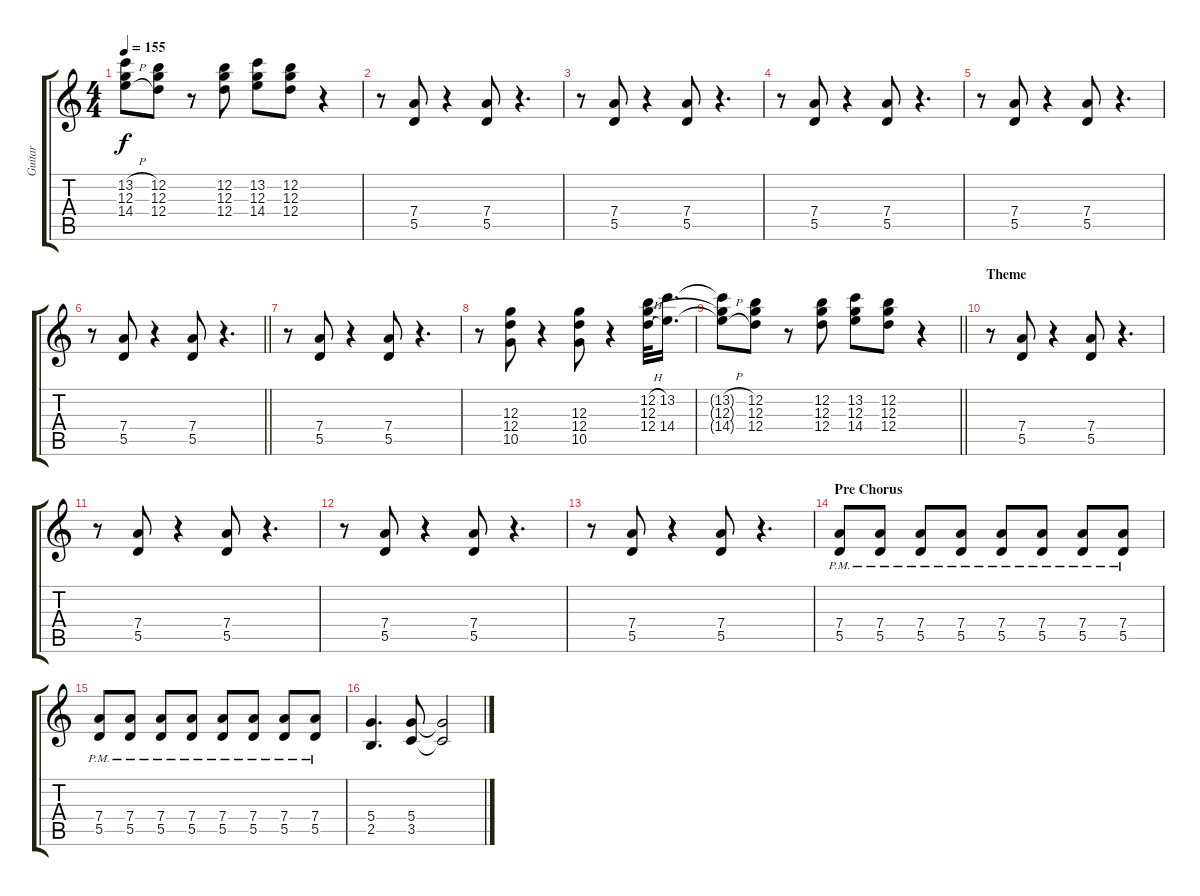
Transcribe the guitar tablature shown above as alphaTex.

\track ("Guitar" "Guitar") {instrument distortionguitar}
\staff {score tabs}
\tuning (E4 B3 G3 D3 A2 E2) {hide}
\ts (4 4)
\tempo 155
\clef g2
\ks c
(13.2{h t} 12.3{t} 14.4{h t}).8{dy f} (12.2 12.3 12.4).8 r.8 (12.2 12.3 12.4).8 (13.2 12.3 14.4).8 (12.2 12.3 12.4).8 r.4 |
r.8 (7.4 5.5).8 r.4 (7.4 5.5).8 r.4{d} |
r.8 (7.4 5.5).8 r.4 (7.4 5.5).8 r.4{d} |
r.8 (7.4 5.5).8 r.4 (7.4 5.5).8 r.4{d} |
r.8 (7.4 5.5).8 r.4 (7.4 5.5).8 r.4{d} |
\barLineRight lightlight
r.8 (7.4 5.5).8 r.4 (7.4 5.5).8 r.4{d} |
r.8 (7.4 5.5).8 r.4 (7.4 5.5).8 r.4{d} |
r.8 (12.3 12.4 10.5).8 r.4 (12.3 12.4 10.5).8 r.4 (12.2{h} 12.3 12.4{h}).32 (13.2 14.4).16{d} |
\barLineRight lightlight
(13.2{h t} 12.3{t} 14.4{h t}).8 (12.2 12.3 12.4).8 r.8 (12.2 12.3 12.4).8 (13.2 12.3 14.4).8 (12.2 12.3 12.4).8 r.4 |
\section ("" "Theme")
r.8 (7.4 5.5).8 r.4 (7.4 5.5).8 r.4{d} |
r.8 (7.4 5.5).8 r.4 (7.4 5.5).8 r.4{d} |
r.8 (7.4 5.5).8 r.4 (7.4 5.5).8 r.4{d} |
r.8 (7.4 5.5).8 r.4 (7.4 5.5).8 r.4{d} |
\section ("" "Pre Chorus")
(7.4{pm} 5.5{pm}).8 (7.4{pm} 5.5{pm}).8 (7.4{pm} 5.5{pm}).8 (7.4{pm} 5.5{pm}).8 (7.4{pm} 5.5{pm}).8 (7.4{pm} 5.5{pm}).8 (7.4{pm} 5.5{pm}).8 (7.4{pm} 5.5{pm}).8 |
(7.4{pm} 5.5{pm}).8 (7.4{pm} 5.5{pm}).8 (7.4{pm} 5.5{pm}).8 (7.4{pm} 5.5{pm}).8 (7.4{pm} 5.5{pm}).8 (7.4{pm} 5.5{pm}).8 (7.4{pm} 5.5{pm}).8 (7.4{pm} 5.5{pm}).8 |
(5.4 2.5).4{d} (5.4 3.5).8 (5.4{t} 3.5{t}).2
